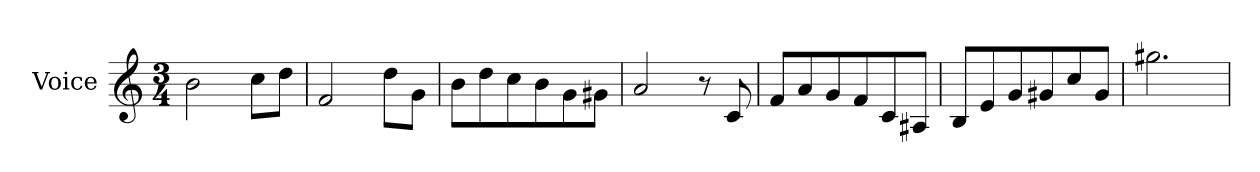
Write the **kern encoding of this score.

**kern
*part1
*staff1
*I"Voice
*I'Voice
*clefG2
*M3/4
=1
2b\
8cc\L
8dd\J
=2
2f/
8dd\L
8g\J
=3
8b\L
8dd\
8cc\
8b\
8g\
8g#X\J
=4
2a/
8r
8c/
=5
8f/L
8a/
8g/
8f/
8c/
8A#X/J
=6
8B/L
8e/
8g/
8g#X/
8cc/
8g#/J
=7
2.gg#X\
=
*-
